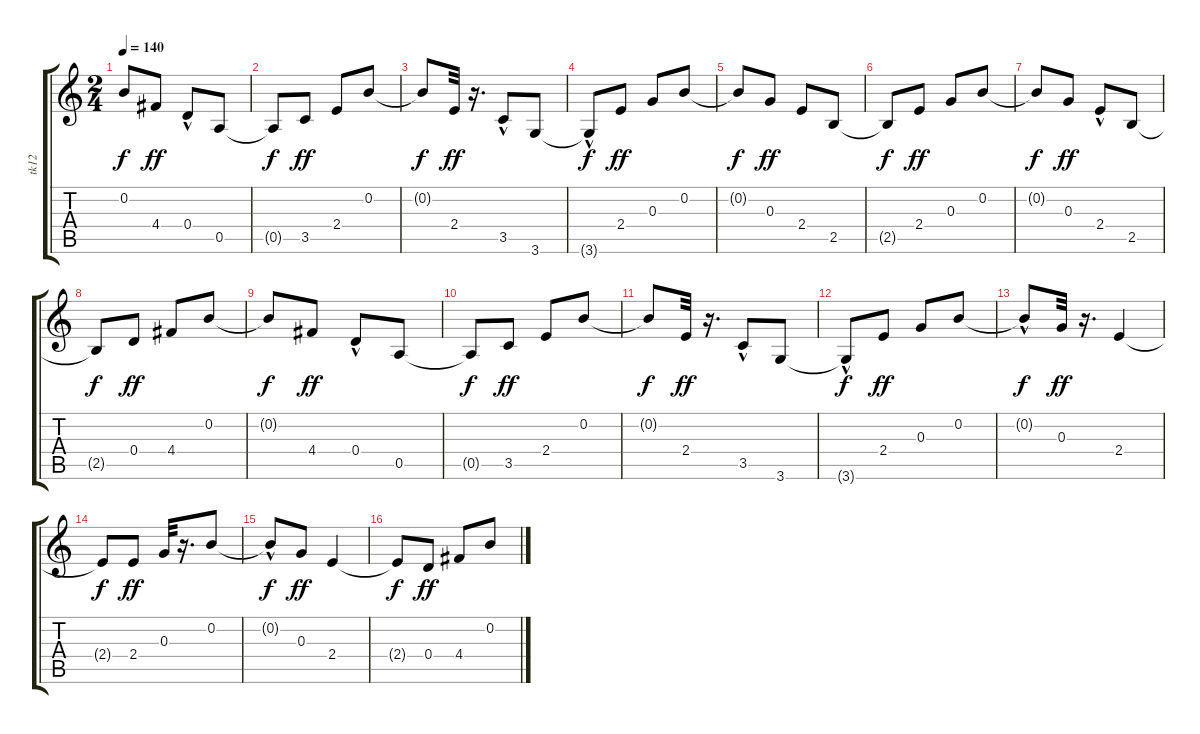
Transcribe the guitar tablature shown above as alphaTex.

\track ("tk12" "tk12") {instrument electricguitarclean}
\staff {score tabs}
\tuning (E4 B3 G3 D3 A2 E2) {hide}
\ts (2 4)
\tempo 140
\clef g2
\ks c
0.2{t}.8{dy f} 4.4.8{dy ff} 0.4{hac}.8 0.5.8 |
0.5{t}.8{dy f} 3.5.8{dy ff} 2.4.8 0.2.8 |
0.2{t}.8{dy f} 2.4.32{dy ff} r.16{d} 3.5{hac}.8 3.6.8 |
3.6{hac t}.8{dy f} 2.4.8{dy ff} 0.3.8 0.2.8 |
0.2{t}.8{dy f} 0.3.8{dy ff} 2.4.8 2.5.8 |
2.5{t}.8{dy f} 2.4.8{dy ff} 0.3.8 0.2.8 |
0.2{t}.8{dy f} 0.3.8{dy ff} 2.4{hac}.8 2.5.8 |
2.5{t}.8{dy f} 0.4.8{dy ff} 4.4.8 0.2.8 |
0.2{t}.8{dy f} 4.4.8{dy ff} 0.4{hac}.8 0.5.8 |
0.5{t}.8{dy f} 3.5.8{dy ff} 2.4.8 0.2.8 |
0.2{t}.8{dy f} 2.4.32{dy ff} r.16{d} 3.5{hac}.8 3.6.8 |
3.6{hac t}.8{dy f} 2.4.8{dy ff} 0.3.8 0.2.8 |
0.2{hac t}.8{dy f} 0.3.32{dy ff} r.16{d} 2.4.4 |
2.4{t}.8{dy f} 2.4.8{dy ff} 0.3.32 r.16{d} 0.2.8 |
0.2{hac t}.8{dy f} 0.3.8{dy ff} 2.4.4 |
2.4{t}.8{dy f} 0.4.8{dy ff} 4.4.8 0.2.8
